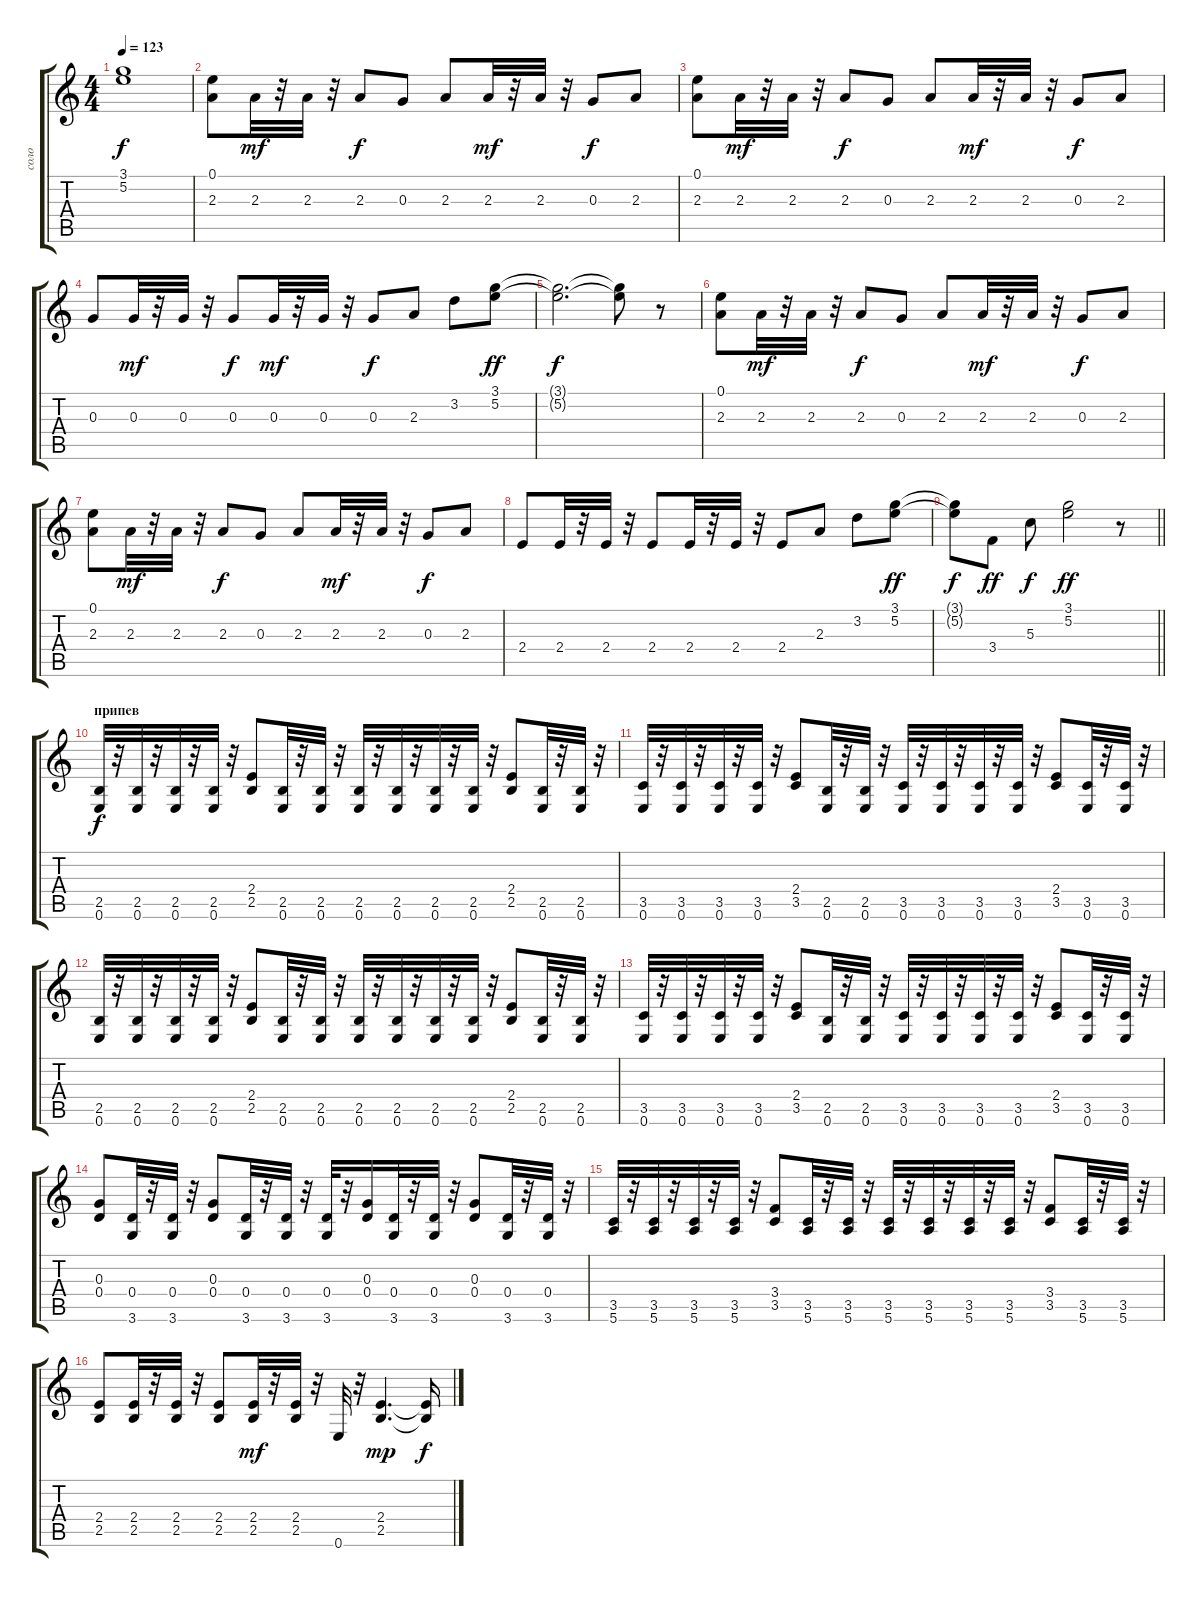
\track ("соло" "соло") {instrument distortionguitar}
\staff {score tabs}
\tuning (E4 B3 G3 D3 A2 E2) {hide}
\ts (4 4)
\tempo 123
\clef g2
\ks c
(3.1{t} 5.2{t}).1{dy f} |
(0.1 2.3).8 2.3.32{dy mf} r.32 2.3.32 r.32 2.3.8{dy f} 0.3.8 2.3.8 2.3.32{dy mf} r.32 2.3.32 r.32 0.3.8{dy f} 2.3.8 |
(0.1 2.3).8 2.3.32{dy mf} r.32 2.3.32 r.32 2.3.8{dy f} 0.3.8 2.3.8 2.3.32{dy mf} r.32 2.3.32 r.32 0.3.8{dy f} 2.3.8 |
0.3.8 0.3.32{dy mf} r.32 0.3.32 r.32 0.3.8{dy f} 0.3.32{dy mf} r.32 0.3.32 r.32 0.3.8{dy f} 2.3.8 3.2.8 (3.1 5.2).8{dy ff} |
(3.1{t} 5.2{t}).2{d dy f} (3.1{t} 5.2{t}).8 r.8 |
(0.1 2.3).8 2.3.32{dy mf} r.32 2.3.32 r.32 2.3.8{dy f} 0.3.8 2.3.8 2.3.32{dy mf} r.32 2.3.32 r.32 0.3.8{dy f} 2.3.8 |
(0.1 2.3).8 2.3.32{dy mf} r.32 2.3.32 r.32 2.3.8{dy f} 0.3.8 2.3.8 2.3.32{dy mf} r.32 2.3.32 r.32 0.3.8{dy f} 2.3.8 |
2.4.8 2.4.32 r.32 2.4.32 r.32 2.4.8 2.4.32 r.32 2.4.32 r.32 2.4.8 2.3.8 3.2.8 (3.1 5.2).8{dy ff} |
\barLineRight lightlight
(3.1{t} 5.2{t}).8{dy f} 3.4.8{dy ff} 5.3.8{dy f} (3.1 5.2).2{dy ff} r.8 |
\section ("" "припев")
(2.5 0.6).32{dy f} r.32 (2.5 0.6).32 r.32 (2.5 0.6).32 r.32 (2.5 0.6).32 r.32 (2.4 2.5).8 (2.5 0.6).32 r.32 (2.5 0.6).32 r.32 (2.5 0.6).32 r.32 (2.5 0.6).32 r.32 (2.5 0.6).32 r.32 (2.5 0.6).32 r.32 (2.4 2.5).8 (2.5 0.6).32 r.32 (2.5 0.6).32 r.32 |
(3.5 0.6).32 r.32 (3.5 0.6).32 r.32 (3.5 0.6).32 r.32 (3.5 0.6).32 r.32 (2.4 3.5).8 (2.5 0.6).32 r.32 (2.5 0.6).32 r.32 (3.5 0.6).32 r.32 (3.5 0.6).32 r.32 (3.5 0.6).32 r.32 (3.5 0.6).32 r.32 (2.4 3.5).8 (3.5 0.6).32 r.32 (3.5 0.6).32 r.32 |
(2.5 0.6).32 r.32 (2.5 0.6).32 r.32 (2.5 0.6).32 r.32 (2.5 0.6).32 r.32 (2.4 2.5).8 (2.5 0.6).32 r.32 (2.5 0.6).32 r.32 (2.5 0.6).32 r.32 (2.5 0.6).32 r.32 (2.5 0.6).32 r.32 (2.5 0.6).32 r.32 (2.4 2.5).8 (2.5 0.6).32 r.32 (2.5 0.6).32 r.32 |
(3.5 0.6).32 r.32 (3.5 0.6).32 r.32 (3.5 0.6).32 r.32 (3.5 0.6).32 r.32 (2.4 3.5).8 (2.5 0.6).32 r.32 (2.5 0.6).32 r.32 (3.5 0.6).32 r.32 (3.5 0.6).32 r.32 (3.5 0.6).32 r.32 (3.5 0.6).32 r.32 (2.4 3.5).8 (3.5 0.6).32 r.32 (3.5 0.6).32 r.32 |
(0.3 0.4).8 (0.4 3.6).32 r.32 (0.4 3.6).32 r.32 (0.3 0.4).8 (0.4 3.6).32 r.32 (0.4 3.6).32 r.32 (0.4 3.6).32 r.32 (0.3 0.4).16 (0.4 3.6).32 r.32 (0.4 3.6).32 r.32 (0.3 0.4).8 (0.4 3.6).32 r.32 (0.4 3.6).32 r.32 |
(3.5 5.6).32 r.32 (3.5 5.6).32 r.32 (3.5 5.6).32 r.32 (3.5 5.6).32 r.32 (3.4 3.5).8 (3.5 5.6).32 r.32 (3.5 5.6).32 r.32 (3.5 5.6).32 r.32 (3.5 5.6).32 r.32 (3.5 5.6).32 r.32 (3.5 5.6).32 r.32 (3.4 3.5).8 (3.5 5.6).32 r.32 (3.5 5.6).32 r.32 |
(2.4 2.5).8 (2.4 2.5).32 r.32 (2.4 2.5).32 r.32 (2.4 2.5).8 (2.4 2.5).32{dy mf} r.32 (2.4 2.5).32 r.32 0.6.32 r.32 (2.4 2.5).4{d dy mp} (2.4{t} 2.5{t}).16{dy f}
